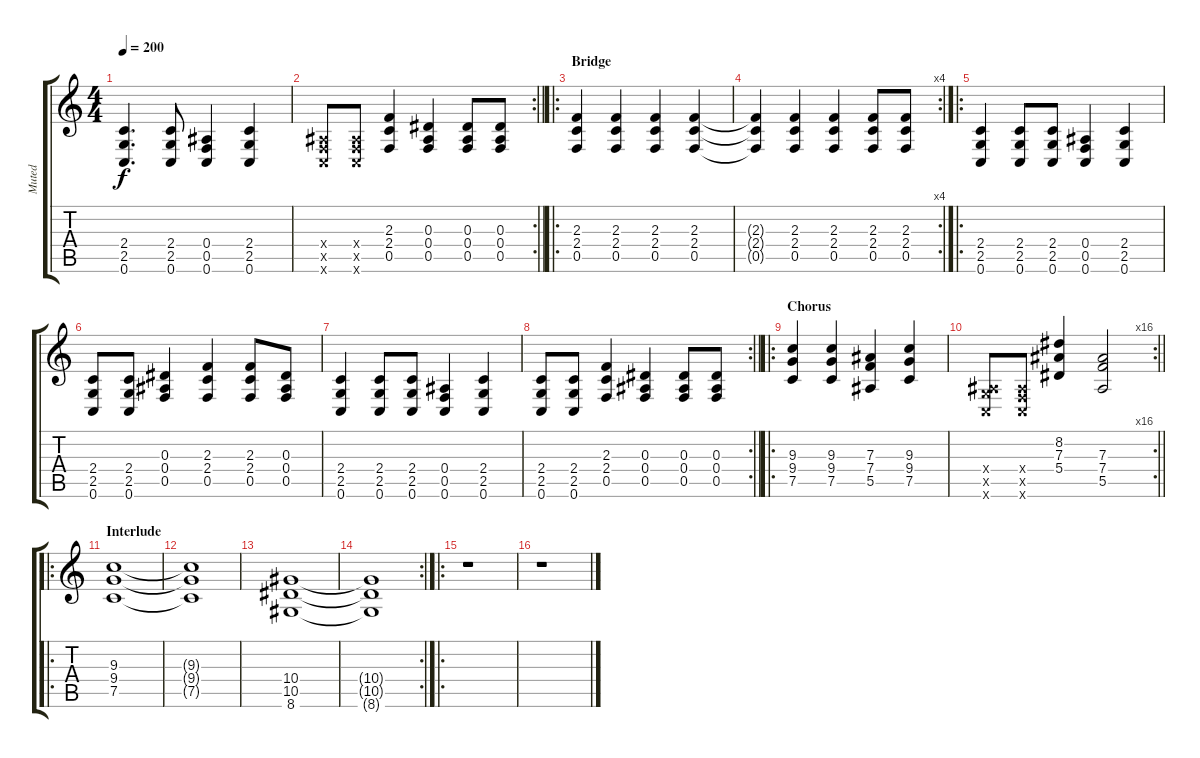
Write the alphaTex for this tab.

\track ("Muted" "Muted") {instrument electricguitarmuted}
\staff {score tabs}
\tuning (C4 G3 Eb3 Bb2 F2 C2) {hide}
\ts (4 4)
\tempo 200
\clef g2
\ks c
(2.4 2.5 0.6).4{d dy f} (2.4 2.5 0.6).8 (0.4 0.5 0.6).4 (2.4 2.5 0.6).4 |
\rc 2
\barLineRight lightlight
(0.4{x} 0.5{x} 0.6{x}).8 (0.4{x} 0.5{x} 0.6{x}).8 (2.3 2.4 0.5).4 (0.3 0.4 0.5).4 (0.3 0.4 0.5).8 (0.3 0.4 0.5).8 |
\ro
\section ("" "Bridge")
(2.3 2.4 0.5).4 (2.3 2.4 0.5).4 (2.3 2.4 0.5).4 (2.3 2.4 0.5).4 |
\rc 4
(2.3{t} 2.4{t} 0.5{t}).4 (2.3 2.4 0.5).4 (2.3 2.4 0.5).4 (2.3 2.4 0.5).8 (2.3 2.4 0.5).8 |
\ro
(2.4 2.5 0.6).4{volume 16} (2.4 2.5 0.6).8 (2.4 2.5 0.6).8 (0.4 0.5 0.6).4 (2.4 2.5 0.6).4 |
(2.4 2.5 0.6).8 (2.4 2.5 0.6).8 (0.3 0.4 0.5).4 (2.3 2.4 0.5).4 (2.3 2.4 0.5).8 (0.3 0.4 0.5).8 |
(2.4 2.5 0.6).4 (2.4 2.5 0.6).8 (2.4 2.5 0.6).8 (0.4 0.5 0.6).4 (2.4 2.5 0.6).4 |
\rc 2
\barLineRight lightlight
(2.4 2.5 0.6).8 (2.4 2.5 0.6).8 (2.3 2.4 0.5).4 (0.3 0.4 0.5).4 (0.3 0.4 0.5).8 (0.3 0.4 0.5).8 |
\ro
\section ("" "Chorus")
(9.3 9.4 7.5).4 (9.3 9.4 7.5).4 (7.3 7.4 5.5).4 (9.3 9.4 7.5).4 |
\rc 16
\barLineRight lightlight
(0.4{x} 2.5{x} 0.6{x}).8 (0.4{x} 0.5{x} 0.6{x}).8 (8.2 7.3 5.4).4 (7.3 7.4 5.5).2 |
\ro
\section ("" "Interlude")
(9.3 9.4 7.5).1 |
(9.3{t} 9.4{t} 7.5{t}).1 |
(10.4 10.5 8.6).1 |
\rc 2
(10.4{t} 10.5{t} 8.6{t}).1 |
\ro
r.1{volume 10} |
r.1
